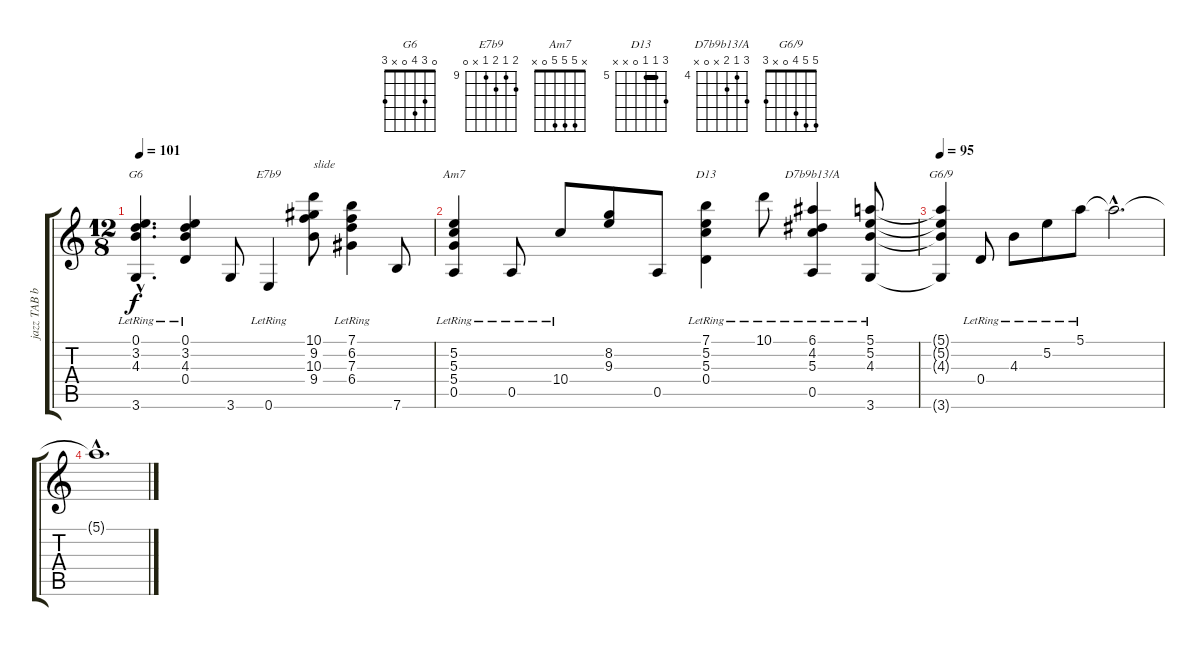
\track ("jazz TAB by" "jazz TAB b") {instrument acousticguitarnylon}
\staff {score tabs}
\tuning (E4 B3 G3 D3 A2 E2) {hide}
\chord ("G6" 0 3 4 0 x 3)
\chord ("E7b9" 10 9 10 9 x 0) {firstfret 9}
\chord ("Am7" x 5 5 5 0 x)
\chord ("D13" 7 5 5 0 x x) {firstfret 5 barre 5}
\chord ("D7b9b13/A" 6 4 5 x 0 x) {firstfret 4}
\chord ("G6/9" 5 5 4 0 x 3)
\ts (12 8)
\tempo 101
\clef g2
\ks c
(0.1{hac lr} 3.2{hac lr} 4.3{hac lr} 3.6{hac}).4{d ch "G6" dy f} (0.1{lr} 3.2{lr} 4.3{lr} 0.4).4 3.6.8 0.6{lr}.4{ch "E7b9"} (10.1 9.2 10.3 9.4).8{txt "slide"} (7.1{lr} 6.2{lr} 7.3{lr} 6.4{lr}).4 7.6.8 |
(5.2{lr} 5.3{lr} 5.4{lr} 0.5{lr}).4{ch "Am7"} 0.5{lr}.8 10.4{lr}.8 (8.2 9.3).8 0.5.8 (7.1{lr} 5.2{lr} 5.3{lr} 0.4).4{ch "D13"} 10.1{lr}.8 (6.1{lr} 4.2{lr} 5.3{lr} 0.5).4{ch "D7b9b13/A"} (5.1{lr} 5.2{lr} 4.3{lr} 3.6{lr}).8 |
\tempo 95
(5.1{t} 5.2{t} 4.3{t} 3.6{t}).4{ch "G6/9"} 0.4{lr}.8 4.3{lr}.8 5.2{lr}.8 5.1{lr}.8 5.1{hac t}.2{d} |
5.1{hac t}.1{d}
